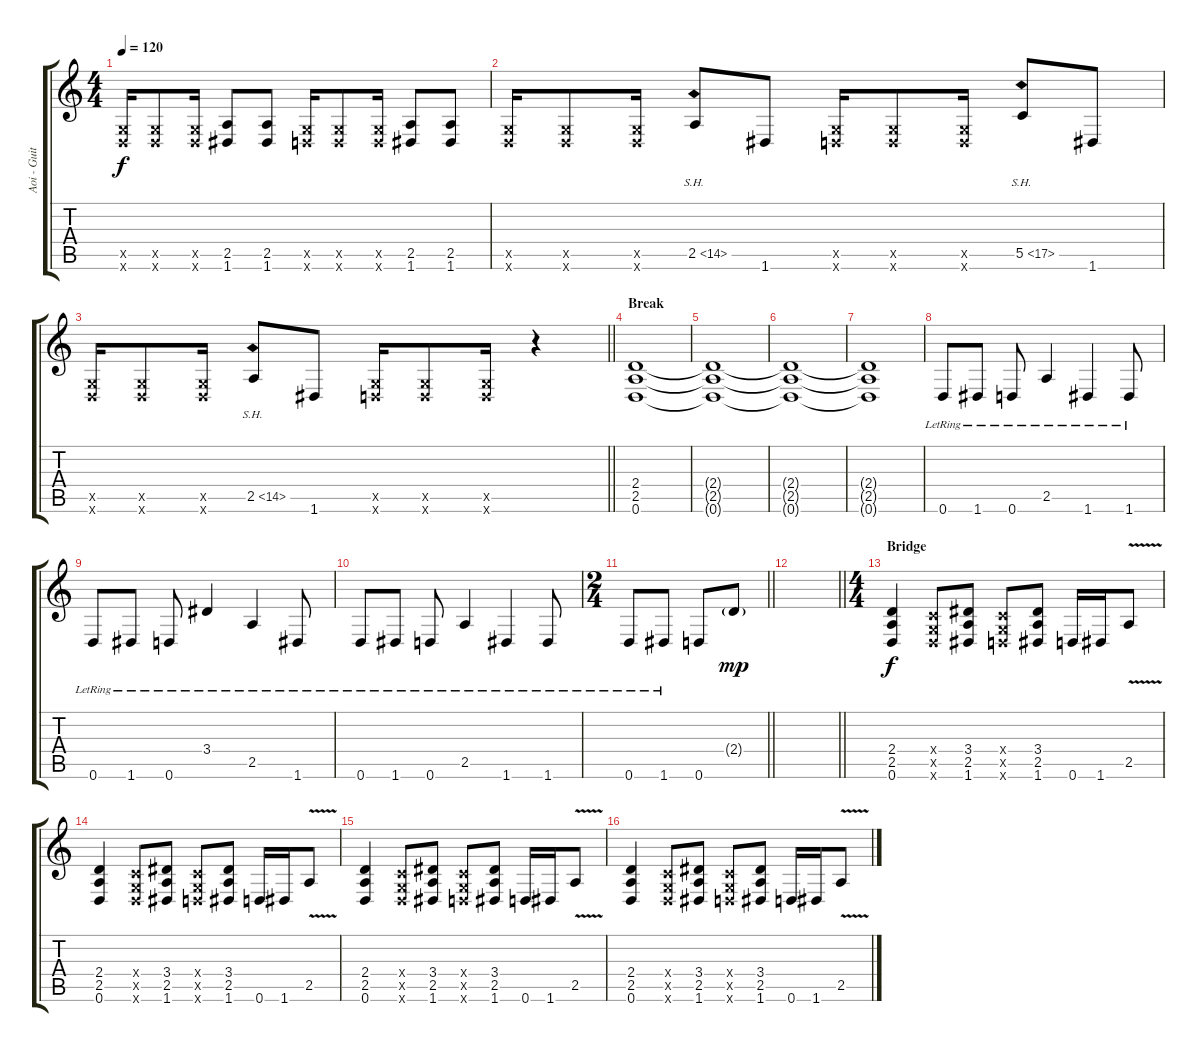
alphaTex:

\track ("Aoi - Guitar 2" "Aoi - Guit") {instrument distortionguitar}
\staff {score tabs}
\tuning (D4 A3 F3 C3 G2 D2) {hide}
\ts (4 4)
\tempo 120
\clef g2
\ks c
(0.5{x} 0.6{x}).16{dy f} (0.5{x} 0.6{x}).8 (0.5{x} 0.6{x}).16 (2.5 1.6).8 (2.5 1.6).8 (0.5{x} 0.6{x}).16 (0.5{x} 0.6{x}).8 (0.5{x} 0.6{x}).16 (2.5 1.6).8 (2.5 1.6).8 |
(0.5{x} 0.6{x}).16 (0.5{x} 0.6{x}).8 (0.5{x} 0.6{x}).16 2.5{sh 12}.8 1.6.8 (0.5{x} 0.6{x}).16 (0.5{x} 0.6{x}).8 (0.5{x} 0.6{x}).16 5.5{sh 12}.8 1.6.8 |
\barLineRight lightlight
(0.5{x} 0.6{x}).16 (0.5{x} 0.6{x}).8 (0.5{x} 0.6{x}).16 2.5{sh 12}.8 1.6.8 (0.5{x} 0.6{x}).16 (0.5{x} 0.6{x}).8 (0.5{x} 0.6{x}).16 r.4 |
\section ("" "Break")
(2.4 2.5 0.6).1 |
(2.4{t} 2.5{t} 0.6{t}).1 |
(2.4{t} 2.5{t} 0.6{t}).1 |
(2.4{t} 2.5{t} 0.6{t}).1 |
0.6{lr}.8 1.6{lr}.8 0.6{lr}.8 2.5{lr}.4 1.6{lr}.4 1.6{lr}.8 |
0.6{lr}.8 1.6{lr}.8 0.6{lr}.8 3.4{lr}.4 2.5{lr}.4 1.6{lr}.8 |
0.6{lr}.8 1.6{lr}.8 0.6{lr}.8 2.5{lr}.4 1.6{lr}.4 1.6{lr}.8 |
\ts (2 4)
\barLineRight lightlight
0.6{lr}.8 1.6{lr}.8 0.6.8 2.4{g}.8{dy mp} |
\barLineRight lightlight
|
\ts (4 4)
\section ("" "Bridge")
(2.4 2.5 0.6).4{dy f} (0.4{x} 0.5{x} 0.6{x}).8 (3.4 2.5 1.6).8 (0.4{x} 0.5{x} 0.6{x}).8 (3.4 2.5 1.6).8 0.6.16 1.6.16 2.5{v}.8 |
(2.4 2.5 0.6).4 (0.4{x} 0.5{x} 0.6{x}).8 (3.4 2.5 1.6).8 (0.4{x} 0.5{x} 0.6{x}).8 (3.4 2.5 1.6).8 0.6.16 1.6.16 2.5{v}.8 |
(2.4 2.5 0.6).4 (0.4{x} 0.5{x} 0.6{x}).8 (3.4 2.5 1.6).8 (0.4{x} 0.5{x} 0.6{x}).8 (3.4 2.5 1.6).8 0.6.16 1.6.16 2.5{v}.8 |
(2.4 2.5 0.6).4 (0.4{x} 0.5{x} 0.6{x}).8 (3.4 2.5 1.6).8 (0.4{x} 0.5{x} 0.6{x}).8 (3.4 2.5 1.6).8 0.6.16 1.6.16 2.5{v}.8
